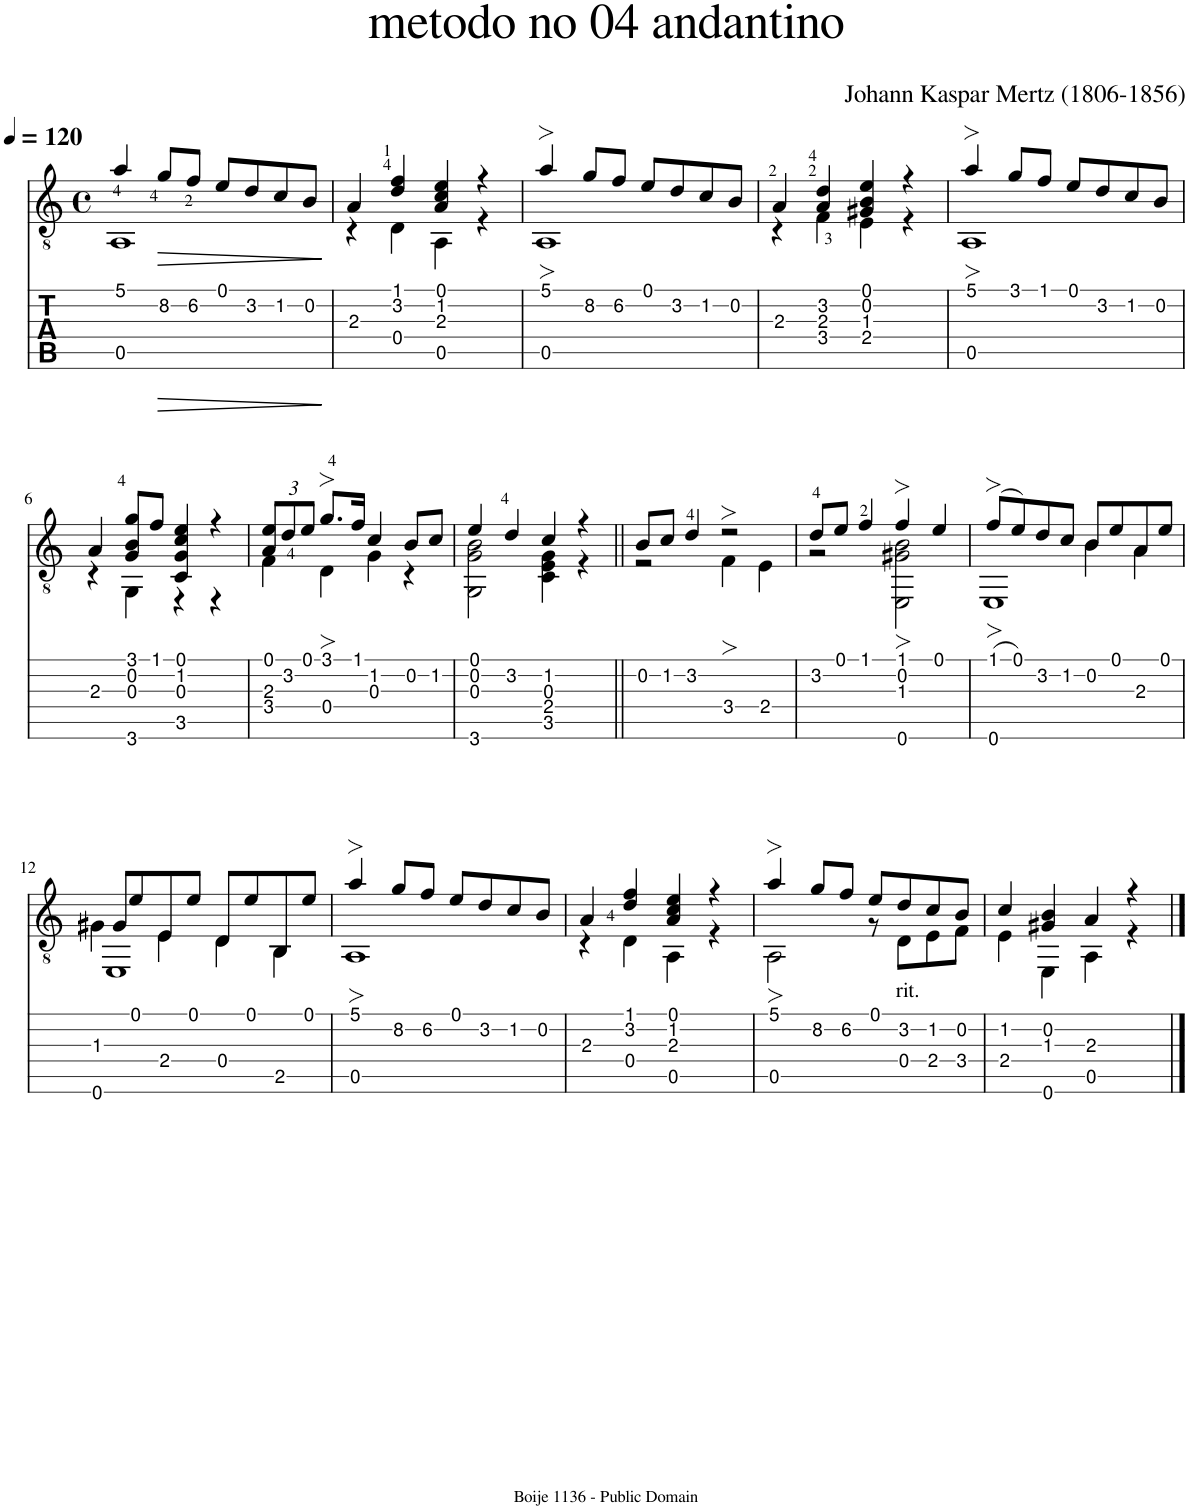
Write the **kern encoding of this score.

**kern	**kern	**dynam
*part1	*part1	*part1
*staff2	*staff1	*staff1/2
*I"Guitar	*	*
*I'Guit.	*	*
*stria6	*	*
*	*clefGv2	*
*k[]	*k[]	*
*M4/4	*M4/4	*
*met(c)	*met(c)	*
*MM120	*MM120	*
=1	=1	=1
*^	*^	*
4a	1AA	4a/	1AA	.
!	!	!	!	!LO:HP:b
8gL	.	8g/L	.	>
8fJ	.	8f/J	.	.
8eL	.	8e/L	.	.
8dJ	.	8d/	.	.
8cL	.	8c/	.	.
8BJ	.	8B/J	.	.
*v	*v	*	*	*
*	*v	*v	*
.	.	]
=2	=2	=2
*^	*^	*
4A	4r	4A/	4r	.
4d 4f	4D	4d/ 4f/	4D\	.
4A 4c 4e	4AA	4A/ 4c/ 4e/	4AA\	.
4r	4r	4r	4r	.
=3	=3	=3	=3	=3
4a>	1AA	4a>/	1AA	.
8gL	.	8g/L	.	.
8fJ	.	8f/J	.	.
8eL	.	8e/L	.	.
8dJ	.	8d/	.	.
8cL	.	8c/	.	.
8BJ	.	8B/J	.	.
=4	=4	=4	=4	=4
4A	4r	4A/	4r	.
4A 4d	4F	4A/ 4d/	4F\	.
4G# 4B 4e	4E	4G#X/ 4B/ 4e/	4E\	.
4r	4r	4r	4r	.
=5	=5	=5	=5	=5
4a>	1AA	4a>/	1AA	.
8gL	.	8g/L	.	.
8fJ	.	8f/J	.	.
8eL	.	8e/L	.	.
8dJ	.	8d/	.	.
8cL	.	8c/	.	.
8BJ	.	8B/J	.	.
!!LO:LB:g=z	!!
=6	=6	=6	=6	=6
4A	4r	4A/	4r	.
8G\ 8B\ 8g\L	4GG	8G/ 8B/ 8g/L	4GG\	.
8fJ	.	8f/J	.	.
4C 4G 4c 4e	4r	4C/ 4G/ 4c/ 4e/	4r	.
4r	4r	4r	4r	.
=7	=7	=7	=7	=7
*Xbrackettup	*	*Xbrackettup	*	*
12A\ 12e\L	4F	12A/ 12e/L	4F\	.
12d	.	12d/	.	.
12eJ	.	12e/J	.	.
8.g>L	4D	8.g>/L	4D\	.
16fJk	.	16f/Jk	.	.
4c	4G	4c/	4G\	.
8BL	4r	8B/L	4r	.
8cJ	.	8c/J	.	.
=8	=8	=8	=8	=8
4e	2GG 2G 2B	4e/	2GG\ 2G\ 2B\	.
4d	.	4d/	.	.
4c	4C 4E 4G	4c/	4C\ 4E\ 4G\	.
4r	4r	4r	4r	.
=9||	=9||	=9||	=9||	=9||
8BL	2r	8B/L	2r	.
8cJ	.	8c/J	.	.
4d	.	4d/	.	.
2r	4F>	2r	4F>\	.
.	4E	.	4E\	.
=10	=10	=10	=10	=10
8dL	2r	8d/L	2r	.
8eJ	.	8e/J	.	.
4f	.	4f/	.	.
4f>	2EE 2G# 2B	4f>/	2EE\ 2G#X\ 2B\	.
4e	.	4e/	.	.
=11	=11	=11	=11	=11
*	*^	*	*^	*
8f>L	1EE	2ryy	(8f>/L	1EE	2ryy	.
8eJ	.	.	8e/)	.	.	.
8dL	.	.	8d/	.	.	.
8cJ	.	.	8c/J	.	.	.
8BL	.	4B	8B/L	.	4B\	.
8eJ	.	.	8e/	.	.	.
8AL	.	4A	8A/	.	4A\	.
8eJ	.	.	8e/J	.	.	.
!!LO:LB:g=z	!!	!!
=12	=12	=12	=12	=12	=12	=12
8G#L	4G#	1EE	8G#X/L	4G#\	1EE	.
8eJ	.	.	8e/	.	.	.
8EL	4E	.	8E/	4E\	.	.
8eJ	.	.	8e/J	.	.	.
8DL	4D	.	8D/L	4D\	.	.
8eJ	.	.	8e/	.	.	.
8BBL	4BB	.	8BB/	4BB\	.	.
8eJ	.	.	8e/J	.	.	.
*	*v	*v	*	*	*	*
*	*	*	*v	*v	*
=13	=13	=13	=13	=13
4a>	1AA	4a>/	1AA	.
8gL	.	8g/L	.	.
8fJ	.	8f/J	.	.
8eL	.	8e/L	.	.
8dJ	.	8d/	.	.
8cL	.	8c/	.	.
8BJ	.	8B/J	.	.
=14	=14	=14	=14	=14
4A	4r	4A/	4r	.
4d 4f	4D	4d/ 4f/	4D\	.
4A 4c 4e	4AA	4A/ 4c/ 4e/	4AA\	.
4r	4r	4r	4r	.
=15	=15	=15	=15	=15
4a>	2AA	4a>/	2AA\	.
8gL	.	8g/L	.	.
8fJ	.	8f/J	.	.
8eL	8r	8e/L	8r	.
!	!	!LO:TX:b:t=rit.	!	!
8dJ	8D	8d/	8D\L	.
8cL	8EL	8c/	8E\	.
8BJ	8FJ	8B/J	8F\J	.
=16	=16	=16	=16	=16
4c	4E	4c/	4E\	.
4G# 4B	4EE	4G#X/ 4B/	4EE\	.
4A	4AA	4A/	4AA\	.
4r	4r	4r	4r	.
*v	*v	*	*	*
*	*v	*v	*
==	==	==
*-	*-	*-
